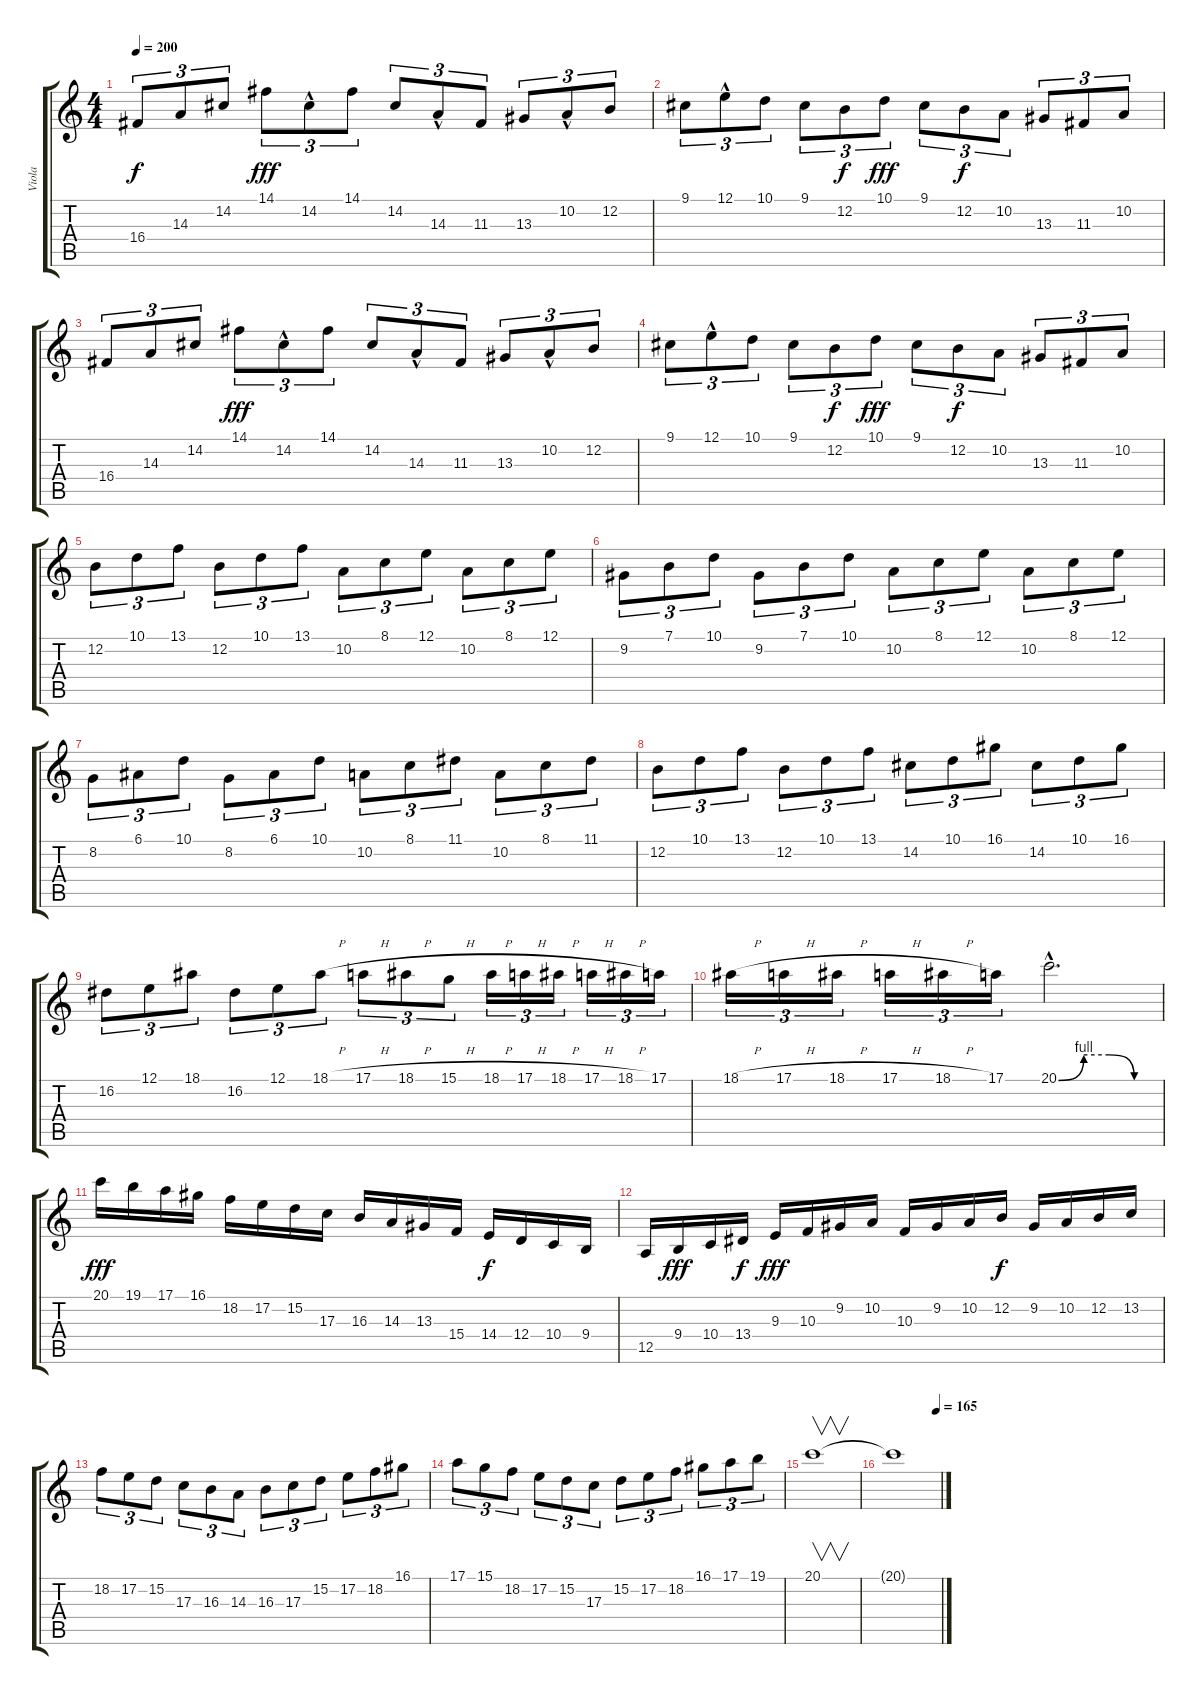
\track ("Viola" "Viola") {instrument viola}
\staff {score tabs}
\tuning (E4 B3 G3 D3 A2 E2) {hide}
\ts (4 4)
\tempo 200
\clef g2
\ks c
16.4.8{tu (3 2) dy f} 14.3.8{tu (3 2)} 14.2.8{tu (3 2)} 14.1.8{tu (3 2) dy fff} 14.2{hac}.8{tu (3 2)} 14.1.8{tu (3 2)} 14.2.8{tu (3 2)} 14.3{hac}.8{tu (3 2)} 11.3.8{tu (3 2)} 13.3.8{tu (3 2)} 10.2{hac}.8{tu (3 2)} 12.2.8{tu (3 2)} |
9.1.8{tu (3 2)} 12.1{hac}.8{tu (3 2)} 10.1.8{tu (3 2)} 9.1.8{tu (3 2)} 12.2.8{tu (3 2) dy f} 10.1.8{tu (3 2) dy fff} 9.1.8{tu (3 2)} 12.2.8{tu (3 2) dy f} 10.2.8{tu (3 2)} 13.3.8{tu (3 2)} 11.3.8{tu (3 2)} 10.2.8{tu (3 2)} |
16.4.8{tu (3 2)} 14.3.8{tu (3 2)} 14.2.8{tu (3 2)} 14.1.8{tu (3 2) dy fff} 14.2{hac}.8{tu (3 2)} 14.1.8{tu (3 2)} 14.2.8{tu (3 2)} 14.3{hac}.8{tu (3 2)} 11.3.8{tu (3 2)} 13.3.8{tu (3 2)} 10.2{hac}.8{tu (3 2)} 12.2.8{tu (3 2)} |
9.1.8{tu (3 2)} 12.1{hac}.8{tu (3 2)} 10.1.8{tu (3 2)} 9.1.8{tu (3 2)} 12.2.8{tu (3 2) dy f} 10.1.8{tu (3 2) dy fff} 9.1.8{tu (3 2)} 12.2.8{tu (3 2) dy f} 10.2.8{tu (3 2)} 13.3.8{tu (3 2)} 11.3.8{tu (3 2)} 10.2.8{tu (3 2)} |
12.2.8{tu (3 2)} 10.1.8{tu (3 2)} 13.1.8{tu (3 2)} 12.2.8{tu (3 2)} 10.1.8{tu (3 2)} 13.1.8{tu (3 2)} 10.2.8{tu (3 2)} 8.1.8{tu (3 2)} 12.1.8{tu (3 2)} 10.2.8{tu (3 2)} 8.1.8{tu (3 2)} 12.1.8{tu (3 2)} |
9.2.8{tu (3 2)} 7.1.8{tu (3 2)} 10.1.8{tu (3 2)} 9.2.8{tu (3 2)} 7.1.8{tu (3 2)} 10.1.8{tu (3 2)} 10.2.8{tu (3 2)} 8.1.8{tu (3 2)} 12.1.8{tu (3 2)} 10.2.8{tu (3 2)} 8.1.8{tu (3 2)} 12.1.8{tu (3 2)} |
8.2.8{tu (3 2)} 6.1.8{tu (3 2)} 10.1.8{tu (3 2)} 8.2.8{tu (3 2)} 6.1.8{tu (3 2)} 10.1.8{tu (3 2)} 10.2.8{tu (3 2)} 8.1.8{tu (3 2)} 11.1.8{tu (3 2)} 10.2.8{tu (3 2)} 8.1.8{tu (3 2)} 11.1.8{tu (3 2)} |
12.2.8{tu (3 2)} 10.1.8{tu (3 2)} 13.1.8{tu (3 2)} 12.2.8{tu (3 2)} 10.1.8{tu (3 2)} 13.1.8{tu (3 2)} 14.2.8{tu (3 2)} 10.1.8{tu (3 2)} 16.1.8{tu (3 2)} 14.2.8{tu (3 2)} 10.1.8{tu (3 2)} 16.1.8{tu (3 2)} |
16.2.8{tu (3 2)} 12.1.8{tu (3 2)} 18.1.8{tu (3 2)} 16.2.8{tu (3 2)} 12.1.8{tu (3 2)} 18.1{h}.8{tu (3 2)} 17.1{h}.8{tu (3 2)} 18.1{h}.8{tu (3 2)} 15.1{h}.8{tu (3 2)} 18.1{h}.16{tu (3 2)} 17.1{h}.16{tu (3 2)} 18.1{h}.16{tu (3 2)} 17.1{h}.16{tu (3 2)} 18.1{h}.16{tu (3 2)} 17.1.16{tu (3 2)} |
18.1{h}.16{tu (3 2)} 17.1{h}.16{tu (3 2)} 18.1{h}.16{tu (3 2)} 17.1{h}.16{tu (3 2)} 18.1{h}.16{tu (3 2)} 17.1.16{tu (3 2)} 20.1{be (custom 0 0 15 4 30 4 45 0 60 0) hac}.2{d} |
20.1.16{dy fff} 19.1.16 17.1.16 16.1.16 18.2.16 17.2.16 15.2.16 17.3.16 16.3.16 14.3.16 13.3.16 15.4.16 14.4.16{dy f} 12.4.16 10.4.16 9.4.16 |
12.5.16 9.4.16{dy fff} 10.4.16 13.4.16{dy f} 9.3.16{dy fff} 10.3.16 9.2.16 10.2.16 10.3.16 9.2.16 10.2.16 12.2.16{dy f} 9.2.16 10.2.16 12.2.16 13.2.16 |
18.2.8{tu (3 2)} 17.2.8{tu (3 2)} 15.2.8{tu (3 2)} 17.3.8{tu (3 2)} 16.3.8{tu (3 2)} 14.3.8{tu (3 2)} 16.3.8{tu (3 2)} 17.3.8{tu (3 2)} 15.2.8{tu (3 2)} 17.2.8{tu (3 2)} 18.2.8{tu (3 2)} 16.1.8{tu (3 2)} |
17.1.8{tu (3 2)} 15.1.8{tu (3 2)} 18.2.8{tu (3 2)} 17.2.8{tu (3 2)} 15.2.8{tu (3 2)} 17.3.8{tu (3 2)} 15.2.8{tu (3 2)} 17.2.8{tu (3 2)} 18.2.8{tu (3 2)} 16.1.8{tu (3 2)} 17.1.8{tu (3 2)} 19.1.8{tu (3 2)} |
20.1.1{v} |
\tempo (165 0.9166666666666666)
20.1{t}.1
